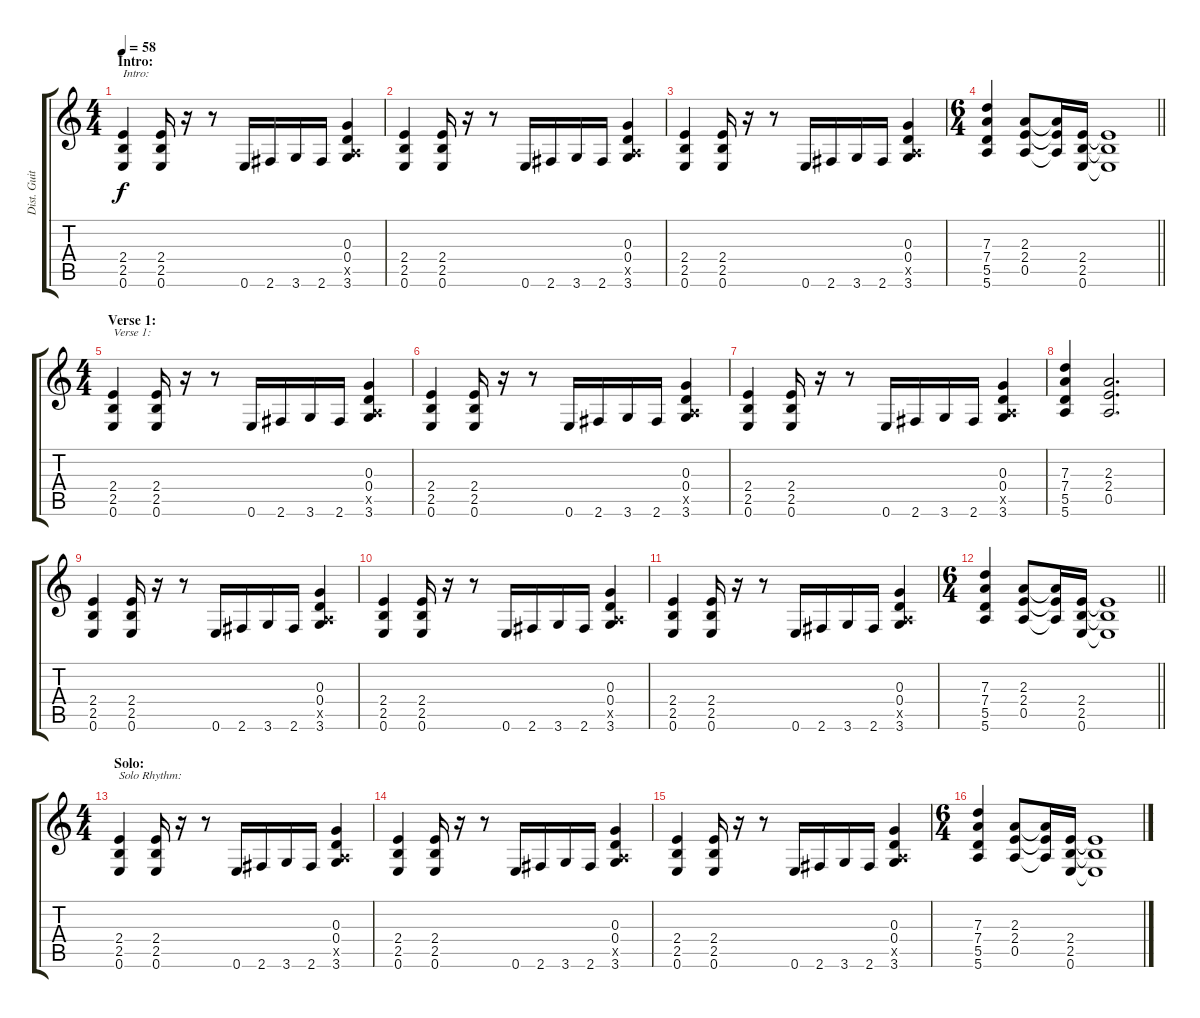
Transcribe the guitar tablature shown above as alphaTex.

\track ("Dist. Guitar 2" "Dist. Guit") {instrument distortionguitar}
\staff {score tabs}
\tuning (E4 B3 G3 D3 A2 E2) {hide}
\ts (4 4)
\section ("" "Intro:")
\tempo 58
\clef g2
\ks c
(2.4 2.5 0.6).4{txt "Intro:" dy f instrument distortionguitar} (2.4 2.5 0.6).16 r.16 r.8 0.6.16 2.6.16 3.6.16 2.6.16 (0.3 0.4 0.5{x} 3.6).4 |
(2.4 2.5 0.6).4 (2.4 2.5 0.6).16 r.16 r.8 0.6.16 2.6.16 3.6.16 2.6.16 (0.3 0.4 0.5{x} 3.6).4 |
(2.4 2.5 0.6).4 (2.4 2.5 0.6).16 r.16 r.8 0.6.16 2.6.16 3.6.16 2.6.16 (0.3 0.4 0.5{x} 3.6).4 |
\ts (6 4)
\barLineRight lightlight
(7.3 7.4 5.5 5.6).4 (2.3 2.4 0.5).8 (2.3{t} 2.4{t} 0.5{t}).16 (2.4 2.5 0.6).16 (2.4{t} 2.5{t} 0.6{t}).1 |
\ts (4 4)
\section ("" "Verse 1:")
(2.4 2.5 0.6).4{txt "Verse 1:"} (2.4 2.5 0.6).16 r.16 r.8 0.6.16 2.6.16 3.6.16 2.6.16 (0.3 0.4 0.5{x} 3.6).4 |
(2.4 2.5 0.6).4 (2.4 2.5 0.6).16 r.16 r.8 0.6.16 2.6.16 3.6.16 2.6.16 (0.3 0.4 0.5{x} 3.6).4 |
(2.4 2.5 0.6).4 (2.4 2.5 0.6).16 r.16 r.8 0.6.16 2.6.16 3.6.16 2.6.16 (0.3 0.4 0.5{x} 3.6).4 |
(7.3 7.4 5.5 5.6).4 (2.3 2.4 0.5).2{d} |
(2.4 2.5 0.6).4 (2.4 2.5 0.6).16 r.16 r.8 0.6.16 2.6.16 3.6.16 2.6.16 (0.3 0.4 0.5{x} 3.6).4 |
(2.4 2.5 0.6).4 (2.4 2.5 0.6).16 r.16 r.8 0.6.16 2.6.16 3.6.16 2.6.16 (0.3 0.4 0.5{x} 3.6).4 |
(2.4 2.5 0.6).4 (2.4 2.5 0.6).16 r.16 r.8 0.6.16 2.6.16 3.6.16 2.6.16 (0.3 0.4 0.5{x} 3.6).4 |
\ts (6 4)
\barLineRight lightlight
(7.3 7.4 5.5 5.6).4 (2.3 2.4 0.5).8 (2.3{t} 2.4{t} 0.5{t}).16 (2.4 2.5 0.6).16 (2.4{t} 2.5{t} 0.6{t}).1 |
\ts (4 4)
\section ("" "Solo:")
(2.4 2.5 0.6).4{txt "Solo Rhythm:"} (2.4 2.5 0.6).16 r.16 r.8 0.6.16 2.6.16 3.6.16 2.6.16 (0.3 0.4 0.5{x} 3.6).4 |
(2.4 2.5 0.6).4 (2.4 2.5 0.6).16 r.16 r.8 0.6.16 2.6.16 3.6.16 2.6.16 (0.3 0.4 0.5{x} 3.6).4 |
(2.4 2.5 0.6).4 (2.4 2.5 0.6).16 r.16 r.8 0.6.16 2.6.16 3.6.16 2.6.16 (0.3 0.4 0.5{x} 3.6).4 |
\ts (6 4)
(7.3 7.4 5.5 5.6).4 (2.3 2.4 0.5).8 (2.3{t} 2.4{t} 0.5{t}).16 (2.4 2.5 0.6).16 (2.4{t} 2.5{t} 0.6{t}).1
